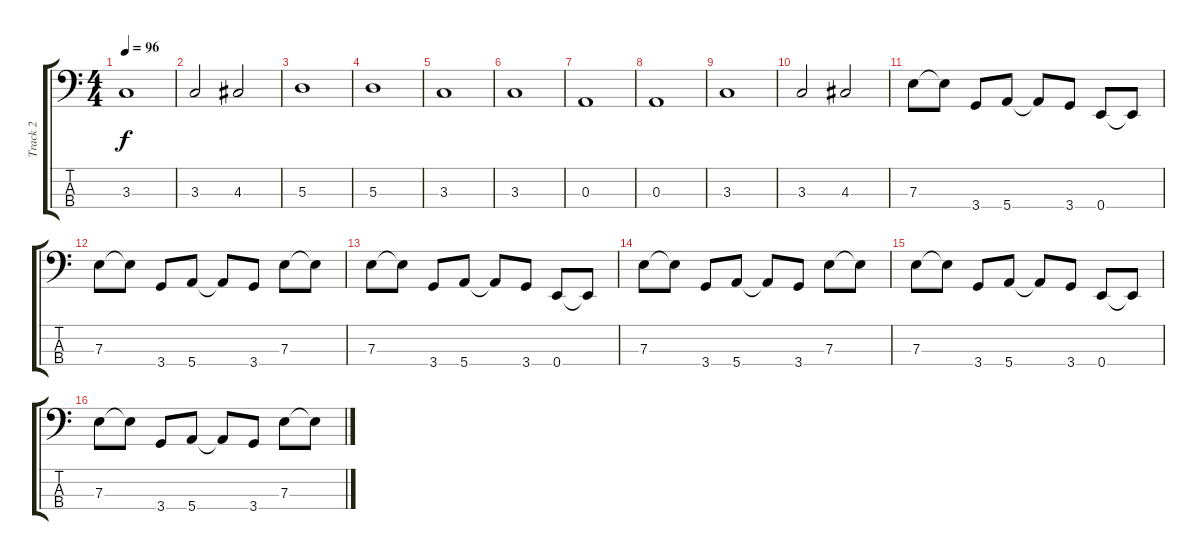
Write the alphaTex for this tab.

\track ("Track 2" "Track 2") {instrument electricbassfinger}
\staff {score tabs}
\tuning (G2 D2 A1 E1) {hide}
\ts (4 4)
\tempo 96
\clef f4
\ks c
3.3.1{dy f} |
3.3.2 4.3.2 |
5.3.1 |
5.3.1 |
3.3.1 |
3.3.1 |
0.3.1 |
0.3.1 |
3.3.1 |
3.3.2 4.3.2 |
7.3.8 7.3{t}.8 3.4.8 5.4.8 5.4{t}.8 3.4.8 0.4.8 0.4{t}.8 |
7.3.8 7.3{t}.8 3.4.8 5.4.8 5.4{t}.8 3.4.8 7.3.8 7.3{t}.8 |
7.3.8 7.3{t}.8 3.4.8 5.4.8 5.4{t}.8 3.4.8 0.4.8 0.4{t}.8 |
7.3.8 7.3{t}.8 3.4.8 5.4.8 5.4{t}.8 3.4.8 7.3.8 7.3{t}.8 |
7.3.8 7.3{t}.8 3.4.8 5.4.8 5.4{t}.8 3.4.8 0.4.8 0.4{t}.8 |
7.3.8 7.3{t}.8 3.4.8 5.4.8 5.4{t}.8 3.4.8 7.3.8 7.3{t}.8
